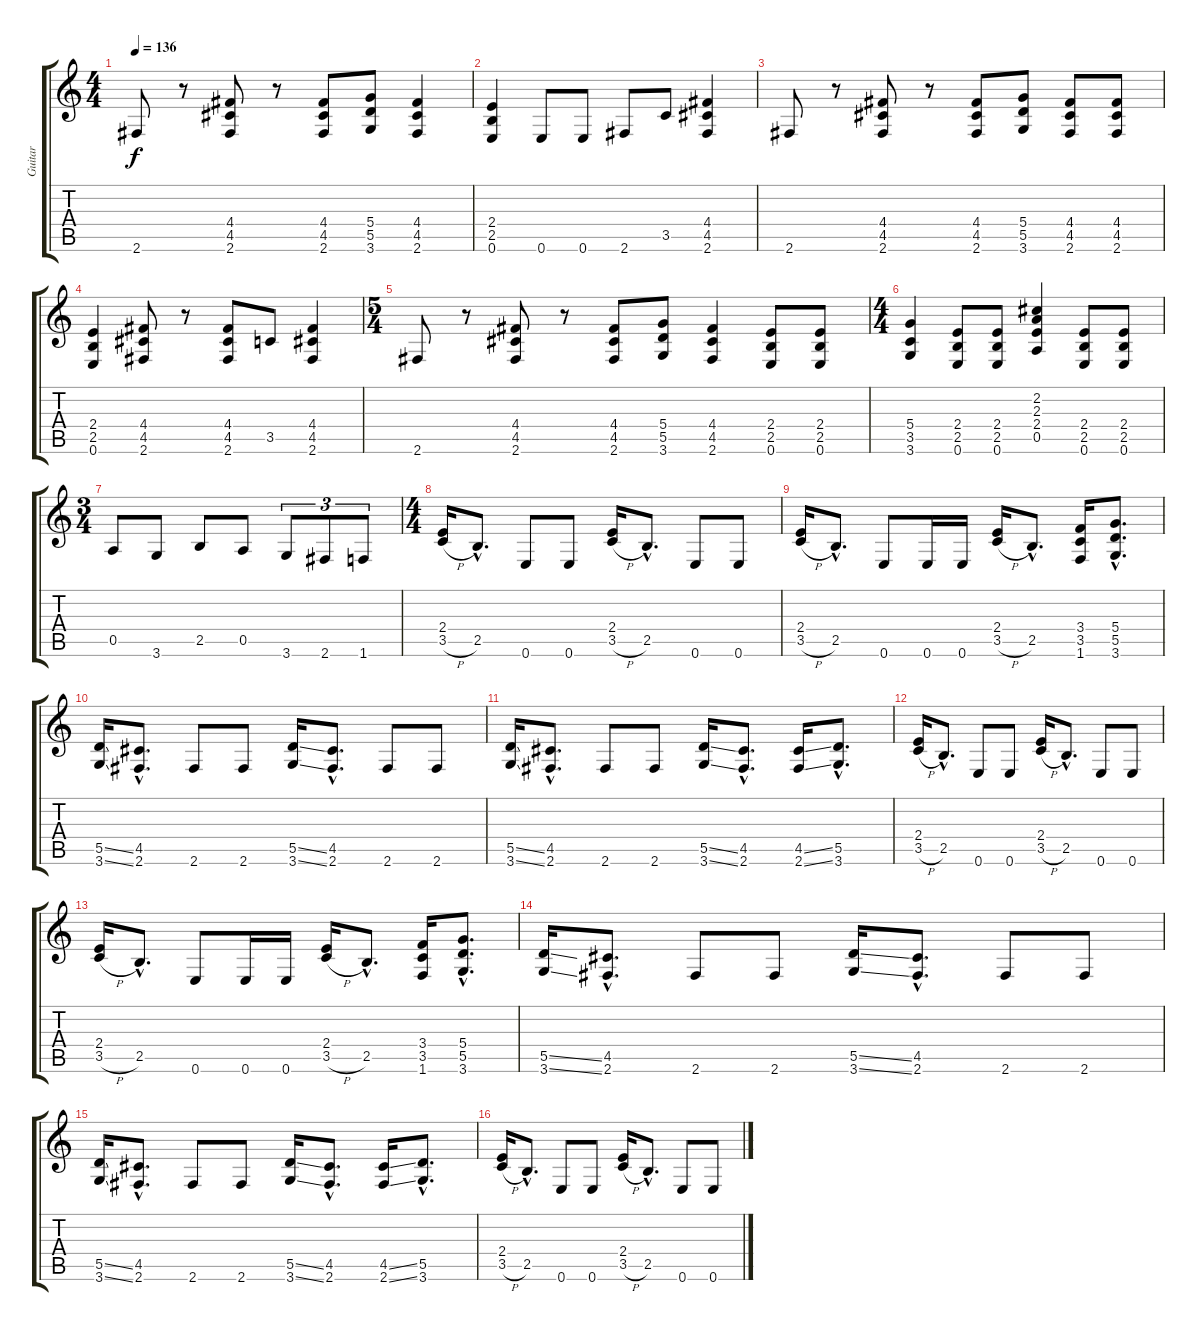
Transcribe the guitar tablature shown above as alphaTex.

\track ("Guitar" "Guitar") {instrument distortionguitar}
\staff {score tabs}
\tuning (E4 B3 G3 D3 A2 E2) {hide}
\ts (4 4)
\tempo 136
\clef g2
\ks c
2.6.8{dy f} r.8 (4.4 4.5 2.6).8 r.8 (4.4 4.5 2.6).8 (5.4 5.5 3.6).8 (4.4 4.5 2.6).4 |
(2.4 2.5 0.6).4 0.6.8 0.6.8 2.6.8 3.5.8 (4.4 4.5 2.6).4 |
2.6.8 r.8 (4.4 4.5 2.6).8 r.8 (4.4 4.5 2.6).8 (5.4 5.5 3.6).8 (4.4 4.5 2.6).8 (4.4 4.5 2.6).8 |
(2.4 2.5 0.6).4 (4.4 4.5 2.6).8 r.8 (4.4 4.5 2.6).8 3.5.8 (4.4 4.5 2.6).4 |
\ts (5 4)
2.6.8 r.8 (4.4 4.5 2.6).8 r.8 (4.4 4.5 2.6).8 (5.4 5.5 3.6).8 (4.4 4.5 2.6).4 (2.4 2.5 0.6).8 (2.4 2.5 0.6).8 |
\ts (4 4)
(5.4 3.5 3.6).4 (2.4 2.5 0.6).8 (2.4 2.5 0.6).8 (2.2 2.3 2.4 0.5).4 (2.4 2.5 0.6).8 (2.4 2.5 0.6).8 |
\ts (3 4)
0.5.8 3.6.8 2.5.8 0.5.8 3.6.8{tu (3 2)} 2.6.8{tu (3 2)} 1.6.8{tu (3 2)} |
\ts (4 4)
(2.4 3.5{h}).16 2.5{hac}.8{d} 0.6.8 0.6.8 (2.4 3.5{h}).16 2.5{hac}.8{d} 0.6.8 0.6.8 |
(2.4 3.5{h}).16 2.5{hac}.8{d} 0.6.8 0.6.16 0.6.16 (2.4 3.5{h}).16 2.5{hac}.8{d} (3.4 3.5 1.6).16 (5.4{hac} 5.5{hac} 3.6{hac}).8{d} |
(5.5{ss} 3.6{ss}).16 (4.5{hac} 2.6{hac}).8{d} 2.6.8 2.6.8 (5.5{ss} 3.6{ss}).16 (4.5{hac} 2.6{hac}).8{d} 2.6.8 2.6.8 |
(5.5{ss} 3.6{ss}).16 (4.5{hac} 2.6{hac}).8{d} 2.6.8 2.6.8 (5.5{ss} 3.6{ss}).16 (4.5{hac} 2.6{hac}).8{d} (4.5{ss} 2.6{ss}).16 (5.5{hac} 3.6{hac}).8{d} |
(2.4 3.5{h}).16 2.5{hac}.8{d} 0.6.8 0.6.8 (2.4 3.5{h}).16 2.5{hac}.8{d} 0.6.8 0.6.8 |
(2.4 3.5{h}).16 2.5{hac}.8{d} 0.6.8 0.6.16 0.6.16 (2.4 3.5{h}).16 2.5{hac}.8{d} (3.4 3.5 1.6).16 (5.4{hac} 5.5{hac} 3.6{hac}).8{d} |
(5.5{ss} 3.6{ss}).16 (4.5{hac} 2.6{hac}).8{d} 2.6.8 2.6.8 (5.5{ss} 3.6{ss}).16 (4.5{hac} 2.6{hac}).8{d} 2.6.8 2.6.8 |
(5.5{ss} 3.6{ss}).16 (4.5{hac} 2.6{hac}).8{d} 2.6.8 2.6.8 (5.5{ss} 3.6{ss}).16 (4.5{hac} 2.6{hac}).8{d} (4.5{ss} 2.6{ss}).16 (5.5{hac} 3.6{hac}).8{d} |
(2.4 3.5{h}).16 2.5{hac}.8{d} 0.6.8 0.6.8 (2.4 3.5{h}).16 2.5{hac}.8{d} 0.6.8 0.6.8
